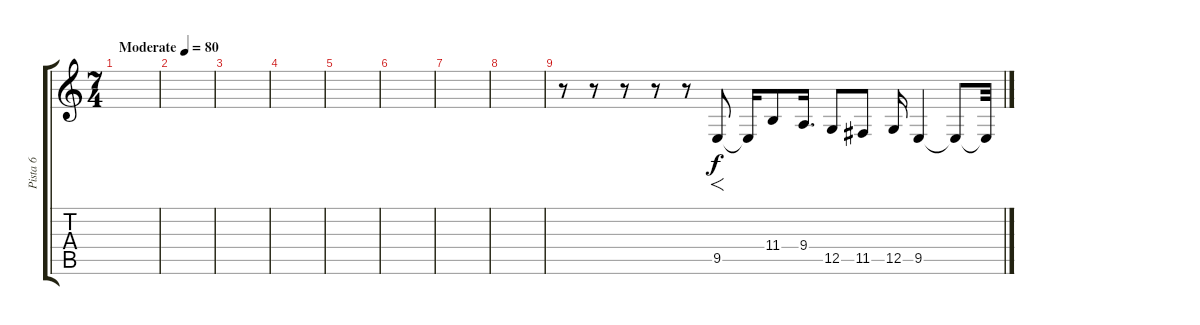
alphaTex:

\track ("Pista 6" "Pista 6") {instrument voiceoohs}
\staff {score tabs}
\tuning (D4 A3 F3 C3 G2 D2) {hide}
\ts (7 4)
\tempo (80 "Moderate")
\clef g2
\ks c
|
|
|
|
|
|
|
|
r.8 r.8 r.8 r.8 r.8 9.5.8{f} 9.5{t}.16 11.4.8 9.4.16{d} 12.5.8 11.5.8 12.5.16 9.5.4 9.5{t}.8 9.5{t}.32
